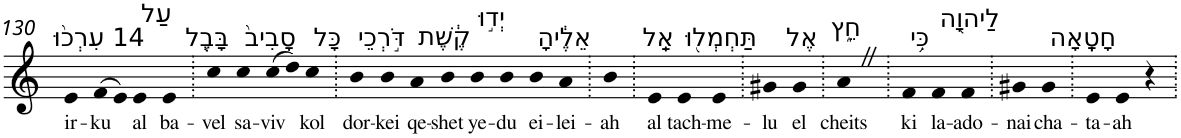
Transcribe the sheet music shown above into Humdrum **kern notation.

**kern	**text
*part1	*part1
*staff1	*staff1
*I"Piano	*
*I'Pno	*
!!LO:PB:g=z
*clefG2	*
*k[]	*
=130	=130
!LO:TX:a:t=14 עִרְכ֨וּ	!
!	!LO:LY:b
4e	ir-
!	!LO:LY:b
(>8f	-ku
8e)	.
!LO:TX:a:t=עַל	!
!	!LO:LY:b
4e	al
!LO:TX:a:t=בָּבֶ֤ל	!
!	!LO:LY:b
4e	ba-
=131.	=131.
!	!LO:LY:b
4cc	-vel
!LO:TX:a:t=סָבִיב֙	!
!	!LO:LY:b
4cc	sa-
!	!LO:LY:b
(>8cc	-viv
8dd)	.
!LO:TX:a:t=כָּל	!
!	!LO:LY:b
4cc	kol
=132.	=132.
!LO:TX:a:t=דֹּ֣רְכֵי	!
!	!LO:LY:b
4b	dor-
!	!LO:LY:b
4b	-kei
!LO:TX:a:t=קֶ֔שֶׁת	!
!	!LO:LY:b
4a	qe-
!	!LO:LY:b
4b	-shet
!LO:TX:a:t=יְד֣וּ	!
!	!LO:LY:b
4b	ye-
!	!LO:LY:b
4b	-du
!LO:TX:a:t=אֵלֶ֔יהָ	!
!	!LO:LY:b
4b	ei-
!	!LO:LY:b
4a	-lei-
=133.	=133.
!	!LO:LY:b
4b	-ah
=134.	=134.
!LO:TX:a:t=אַֽל	!
!	!LO:LY:b
4e	al
!LO:TX:a:t=תַּחְמְל֖וּ	!
!	!LO:LY:b
4e	tach-
!	!LO:LY:b
4e	-me-
=135.	=135.
!	!LO:LY:b
4g#X	-lu
!LO:TX:a:t=אֶל	!
!	!LO:LY:b
4g#	el
=136.	=136.
!LO:TX:a:t=חֵ֑ץ	!
!	!LO:LY:b
4aZ	cheits
=137.	=137.
!LO:TX:a:t=כִּ֥י	!
!	!LO:LY:b
4f	ki
!LO:TX:a:t=לַיהוָ֖ה	!
!	!LO:LY:b
4f	la-
!	!LO:LY:b
4f	-ado-
=138.	=138.
!	!LO:LY:b
4g#X	-nai
!LO:TX:a:t=חָטָֽאָה	!
!	!LO:LY:b
4g#	cha-
=139.	=139.
!	!LO:LY:b
4e	-ta-
!	!LO:LY:b
4e	-ah
4r	.
=.	=.
*-	*-
